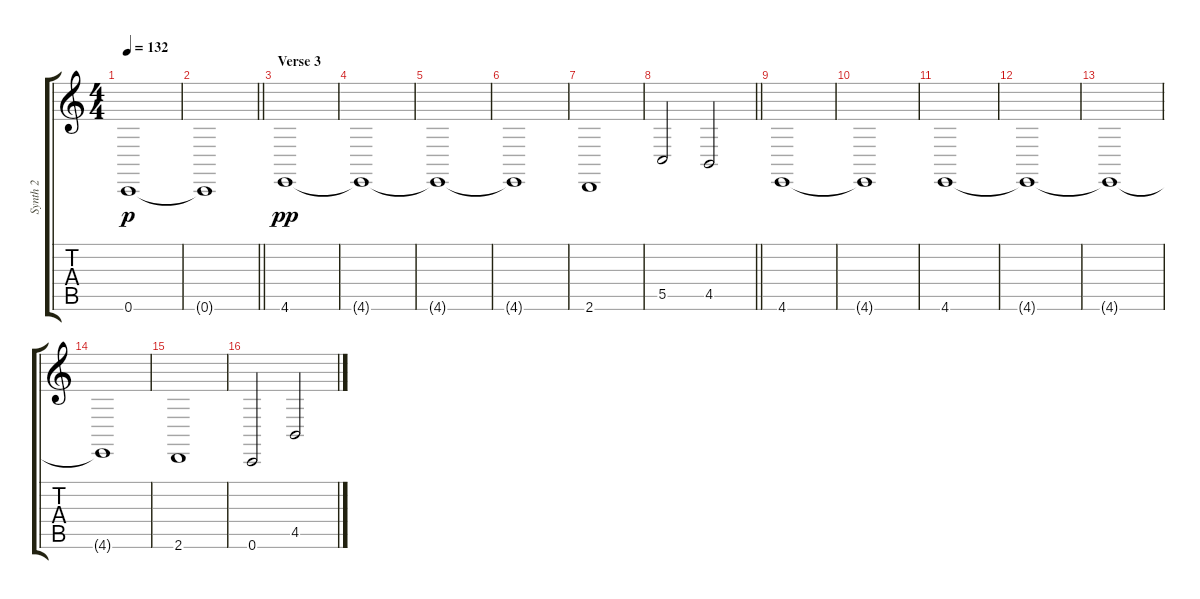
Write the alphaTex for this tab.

\track ("Synth 2" "Synth 2") {instrument lead1square}
\staff {score tabs}
\tuning (D4 A3 F3 C3 G2 C2) {hide}
\ts (4 4)
\tempo 132
\clef g2
\ks c
0.6.1{dy p} |
\barLineRight lightlight
0.6{t}.1 |
\section ("" "Verse 3")
4.6.1{dy pp} |
4.6{t}.1 |
4.6{t}.1 |
4.6{t}.1 |
2.6.1 |
\barLineRight lightlight
5.5.2 4.5.2 |
4.6.1 |
4.6{t}.1 |
4.6.1 |
4.6{t}.1 |
4.6{t}.1 |
4.6{t}.1 |
2.6.1 |
0.6.2 4.5.2
